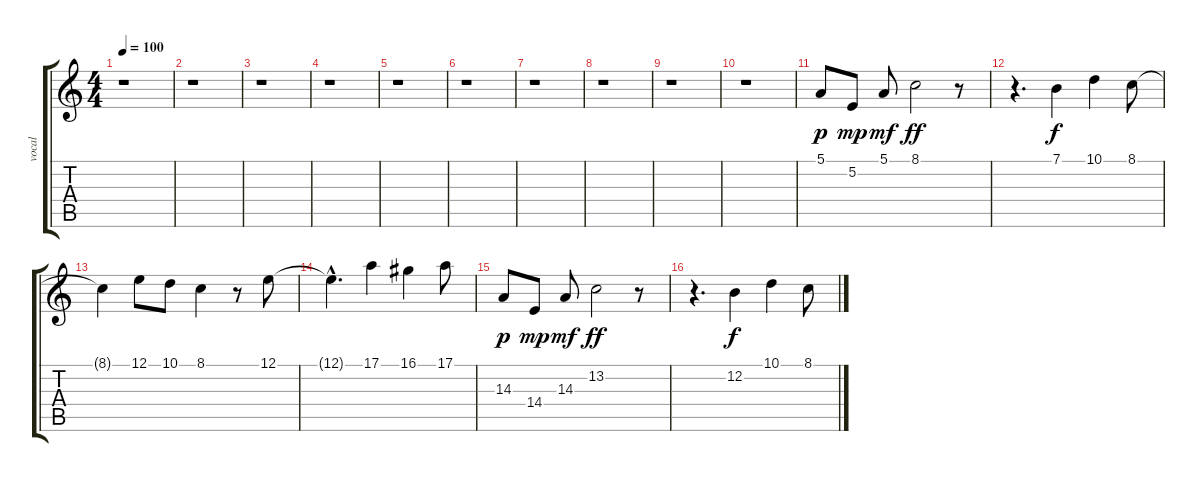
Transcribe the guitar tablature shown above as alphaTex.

\track ("vocal" "vocal") {instrument electricpiano1}
\staff {score tabs}
\tuning (E4 B3 G3 D3 A2 E2) {hide}
\ts (4 4)
\tempo 100
\clef g2
\ks c
r.1{dy p instrument electricpiano1} |
r.1 |
r.1 |
r.1 |
r.1 |
r.1 |
r.1 |
r.1 |
r.1 |
r.1 |
5.1.8 5.2.8{dy mp} 5.1.8{dy mf} 8.1.2{dy ff} r.8 |
r.4{d} 7.1.4{dy f} 10.1.4 8.1.8 |
8.1{t}.4 12.1.8 10.1.8 8.1.4 r.8 12.1.8 |
12.1{hac t}.4{d} 17.1.4 16.1.4 17.1.8 |
14.3.8{dy p} 14.4.8{dy mp} 14.3.8{dy mf} 13.2.2{dy ff} r.8 |
r.4{d} 12.2.4{dy f} 10.1.4 8.1.8
